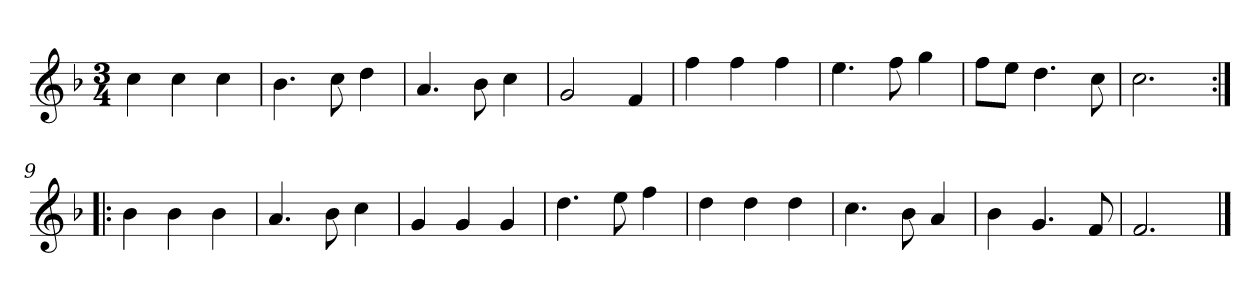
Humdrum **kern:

**kern
*part1
*staff1
*clefG2
*k[b-]
*F:
*M3/4
*MM120
=1
4cc
4cc
4cc
=2
4.b-
8cc
4dd
=3
4.a
8b-
4cc
=4
2g
4f
=5
4ff
4ff
4ff
=6
4.ee
8ff
4gg
=7
8ff\L
8ee\J
4.dd
8cc
=8
2.cc
=9:|!|:
4b-
4b-
4b-
=10
4.a
8b-
4cc
=11
4g
4g
4g
=12
4.dd
8ee
4ff
=13
4dd
4dd
4dd
=14
4.cc
8b-
4a
=15
4b-
4.g
8f
=16
2.f
==
*-
